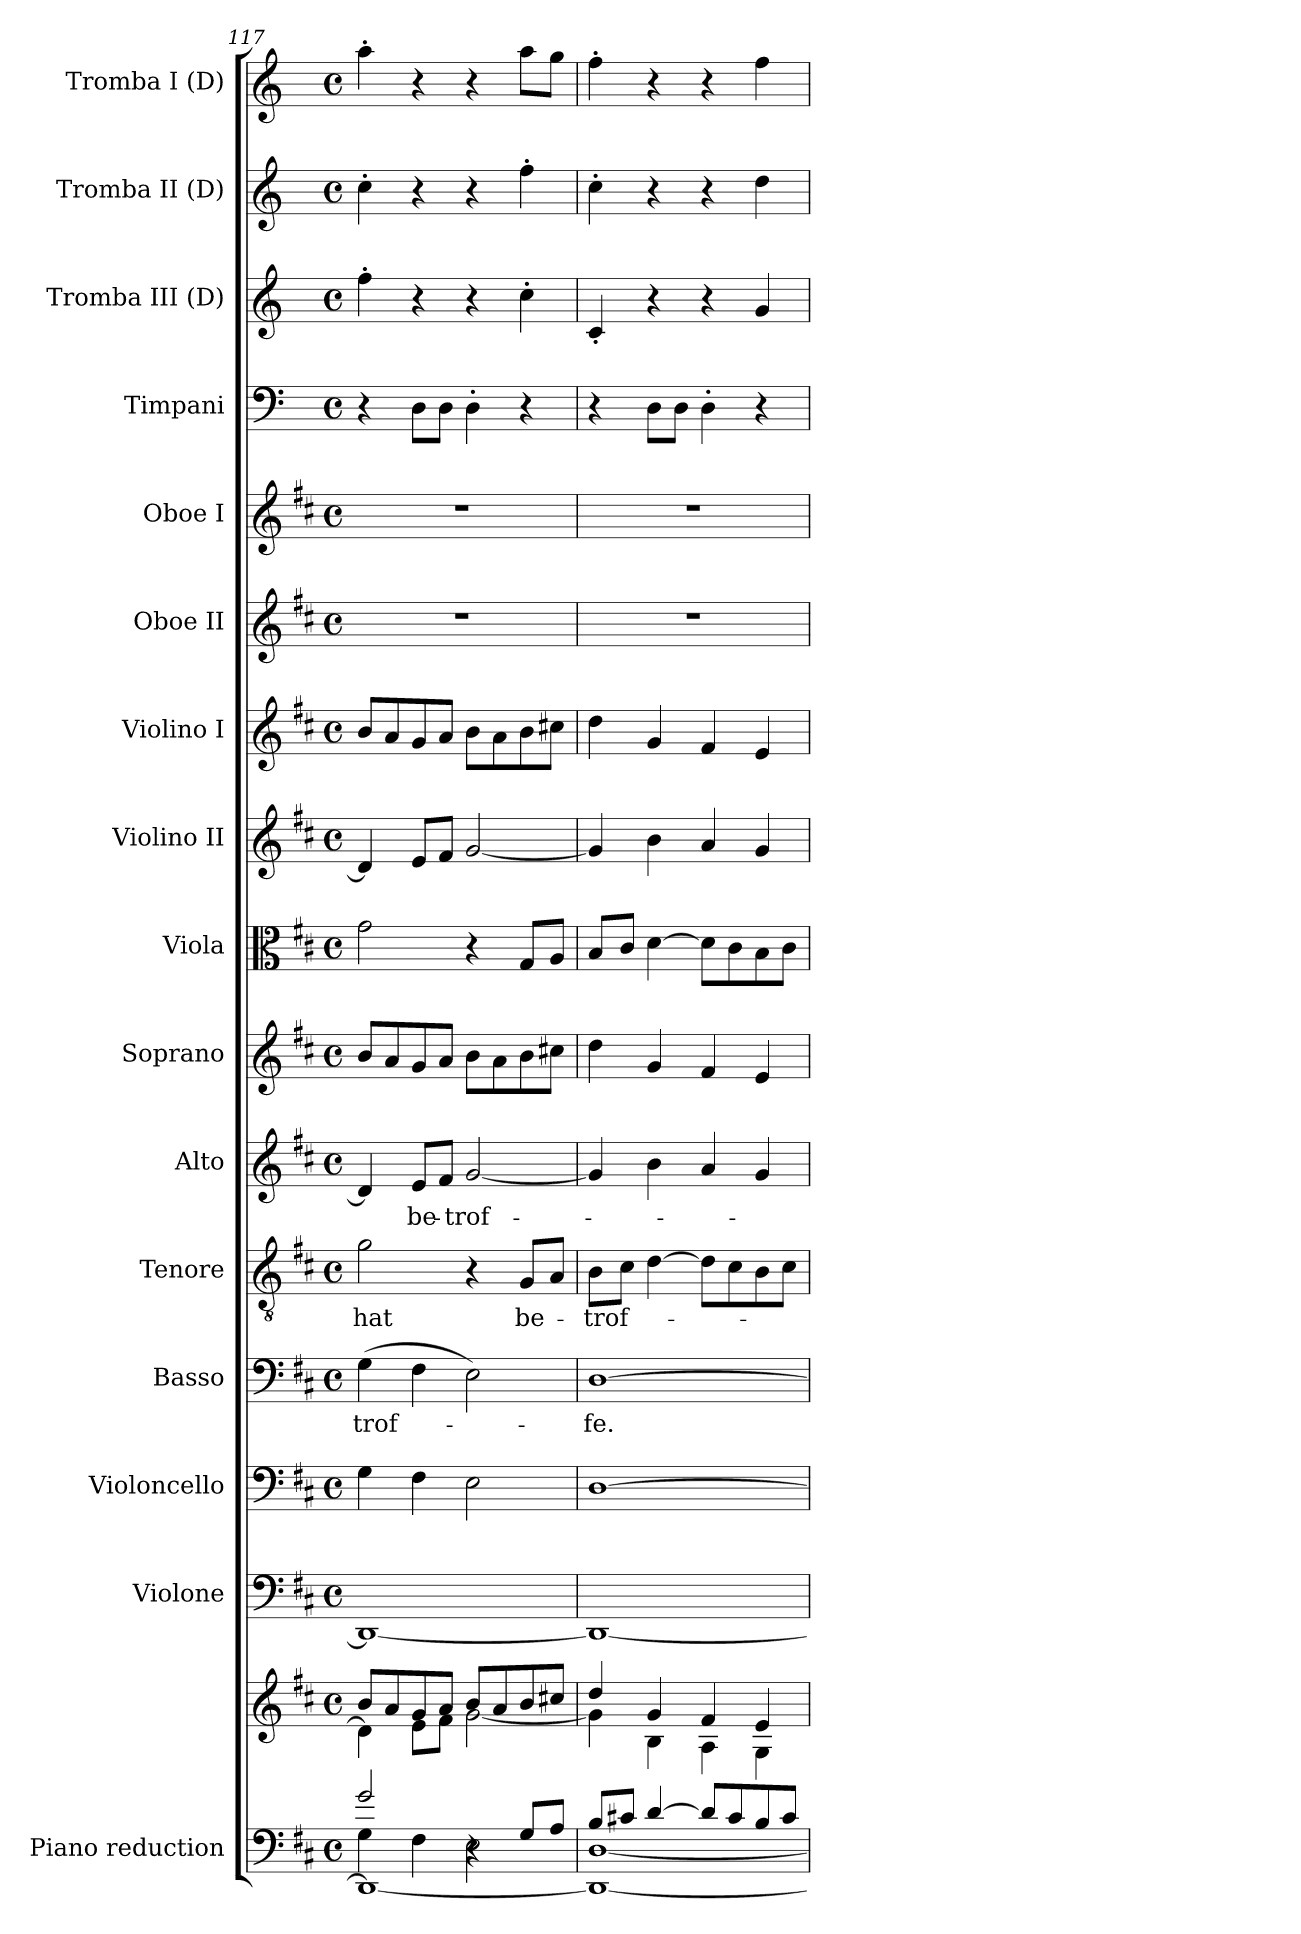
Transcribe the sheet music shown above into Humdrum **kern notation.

**kern	**kern	**kern	**kern	**kern	**text	**kern	**text	**kern	**text	**kern	**kern	**kern	**kern	**kern	**kern	**kern	**kern	**kern	**kern
*part16	*part16	*part15	*part14	*part13	*part13	*part12	*part12	*part11	*part11	*part10	*part9	*part8	*part7	*part6	*part5	*part4	*part3	*part2	*part1
*staff17	*staff16	*staff15	*staff14	*staff13	*staff13	*staff12	*staff12	*staff11	*staff11	*staff10	*staff9	*staff8	*staff7	*staff6	*staff5	*staff4	*staff3	*staff2	*staff1
*I"Piano reduction	*	*I"Violone	*I"Violoncello	*I"Basso	*	*I"Tenore	*	*I"Alto	*	*I"Soprano	*I"Viola	*I"Violino II	*I"Violino I	*I"Oboe II	*I"Oboe I	*I"Timpani	*I"Tromba III (D)	*I"Tromba II (D)	*I"Tromba I (D)
*I'Pno	*	*	*	*	*	*	*	*	*	*	*	*	*	*I'Ob	*I'Ob	*I'Timp	*	*	*
*clefF4	*clefG2	*clefF4	*clefF4	*clefF4	*	*clefGv2	*	*clefG2	*	*clefG2	*clefC3	*clefG2	*clefG2	*clefG2	*clefG2	*clefF4	*clefG2	*clefG2	*clefG2
*	*	*ITrd7c12	*	*	*	*	*	*	*	*	*	*	*	*	*	*	*ITrd-1c-2	*ITrd-1c-2	*ITrd-1c-2
*k[f#c#]	*k[f#c#]	*k[f#c#]	*k[f#c#]	*k[f#c#]	*	*k[f#c#]	*	*k[f#c#]	*	*k[f#c#]	*k[f#c#]	*k[f#c#]	*k[f#c#]	*k[f#c#]	*k[f#c#]	*k[]	*k[f#c#]	*k[f#c#]	*k[f#c#]
*M4/4	*M4/4	*M4/4	*M4/4	*M4/4	*	*M4/4	*	*M4/4	*	*M4/4	*M4/4	*M4/4	*M4/4	*M4/4	*M4/4	*M4/4	*M4/4	*M4/4	*M4/4
*met(c)	*met(c)	*met(c)	*met(c)	*met(c)	*	*met(c)	*	*met(c)	*	*met(c)	*met(c)	*met(c)	*met(c)	*met(c)	*met(c)	*met(c)	*met(c)	*met(c)	*met(c)
=117	=117	=117	=117	=117	=117	=117	=117	=117	=117	=117	=117	=117	=117	=117	=117	=117	=117	=117	=117
*^	*^	*	*	*	*	*	*	*	*	*	*	*	*	*	*	*	*	*	*
*	*^	*	*	*	*	*	*	*	*	*	*	*	*	*	*	*	*	*	*	*	*
!	!	!	!	!	!	!	!	!LO:LY:b	!	!LO:LY:b	!	!	!	!	!	!	!	!	!	!	!	!
2g/	1DD_	4G\	8b/L	4d\]	1DDD_	4G\	(4G\	-trof-	2g\	hat	4d/]	.	8b/L	2g\	4d/]	8b/L	1r	1r	4r	4gg'\	4dd'\	4bb'\
.	.	.	8a/	.	.	.	.	.	.	.	.	.	8a/	.	.	8a/	.	.	.	.	.	.
!	!	!	!	!	!	!	!	!	!	!	!	!LO:LY:b	!	!	!	!	!	!	!	!	!	!
.	.	4F#\	8g/	8e\L	.	4F#\	4F#\	.	.	.	8e/L	be-	8g/	.	8e/L	8g/	.	.	8D\L	4r	4r	4r
.	.	.	8a/J	8f#\J	.	.	.	.	.	.	8f#/J	.	8a/J	.	8f#/J	8a/J	.	.	8D\J	.	.	.
!	!	!	!	!	!	!	!	!	!	!	!	!LO:LY:b	!	!	!	!	!	!	!	!	!	!
4r	.	2E\	8b/L	[2g\	.	2E\	2E\)	.	4r	.	[2g/	-trof-	8b\L	4r	[2g/	8b\L	.	.	4D'\	4r	4r	4r
.	.	.	8a/	.	.	.	.	.	.	.	.	.	8a\	.	.	8a\	.	.	.	.	.	.
!	!	!	!	!	!	!	!	!	!	!LO:LY:b	!	!	!	!	!	!	!	!	!	!	!	!
8G/L	.	.	8b/	.	.	.	.	.	8G/L	be-	.	.	8b\	8G/L	.	8b\	.	.	4r	4dd'\	4gg'\	8bb\L
8A/J	.	.	8cc#X/J	.	.	.	.	.	8A/J	.	.	.	8cc#X\J	8A/J	.	8cc#X\J	.	.	.	.	.	8aa\J
*	*v	*v	*	*	*	*	*	*	*	*	*	*	*	*	*	*	*	*	*	*	*	*
=118	=118	=118	=118	=118	=118	=118	=118	=118	=118	=118	=118	=118	=118	=118	=118	=118	=118	=118	=118	=118	=118
!	!	!	!	!	!	!	!LO:LY:b	!	!LO:LY:b	!	!	!	!	!	!	!	!	!	!	!	!
8B/L	1DD_ [1D	4dd/	4g\]	1DDD_	[1D	[1D	-fe.	8B\L	-trof-	4g/]	.	4dd\	8B/L	4g/]	4dd\	1r	1r	4r	4d'/	4dd'\	4gg'\
8c#X/J	.	.	.	.	.	.	.	8c#\J	.	.	.	.	8c#/J	.	.	.	.	.	.	.	.
[4d/	.	4g/	4B\	.	.	.	.	[4d\	.	4b\	.	4g/	[4d\	4b\	4g/	.	.	8D\L	4r	4r	4r
.	.	.	.	.	.	.	.	.	.	.	.	.	.	.	.	.	.	8D\J	.	.	.
8d/L]	.	4f#/	4A\	.	.	.	.	8d\L]	.	4a/	.	4f#/	8d\L]	4a/	4f#/	.	.	4D'\	4r	4r	4r
8c#/	.	.	.	.	.	.	.	8c#\	.	.	.	.	8c#\	.	.	.	.	.	.	.	.
8B/	.	4e/	4G\	.	.	.	.	8B\	.	4g/	.	4e/	8B\	4g/	4e/	.	.	4r	4a/	4ee\	4gg\
8c#/J	.	.	.	.	.	.	.	8c#\J	.	.	.	.	8c#\J	.	.	.	.	.	.	.	.
*v	*v	*	*	*	*	*	*	*	*	*	*	*	*	*	*	*	*	*	*	*	*
*	*v	*v	*	*	*	*	*	*	*	*	*	*	*	*	*	*	*	*	*	*
=	=	=	=	=	=	=	=	=	=	=	=	=	=	=	=	=	=	=	=
*-	*-	*-	*-	*-	*-	*-	*-	*-	*-	*-	*-	*-	*-	*-	*-	*-	*-	*-	*-
